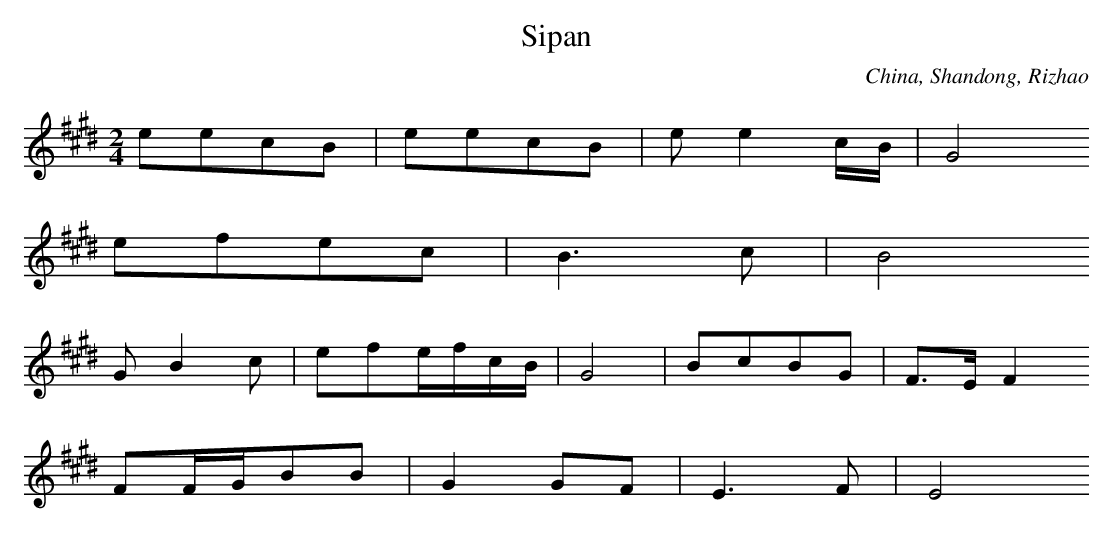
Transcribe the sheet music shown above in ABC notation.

X:1
T: Sipan
O: China, Shandong, Rizhao
M: 2/4
L: 1/16
K: E
e2e2c2B2 | e2e2c2B2 | e2e4cB | G8
e2f2e2c2 | B6c2 | B8
G2B4c2 | e2f2efcB | G8 | B2c2B2G2 | F3EF4
F2FGB2B2 | G4G2F2 | E6F2 | E8
